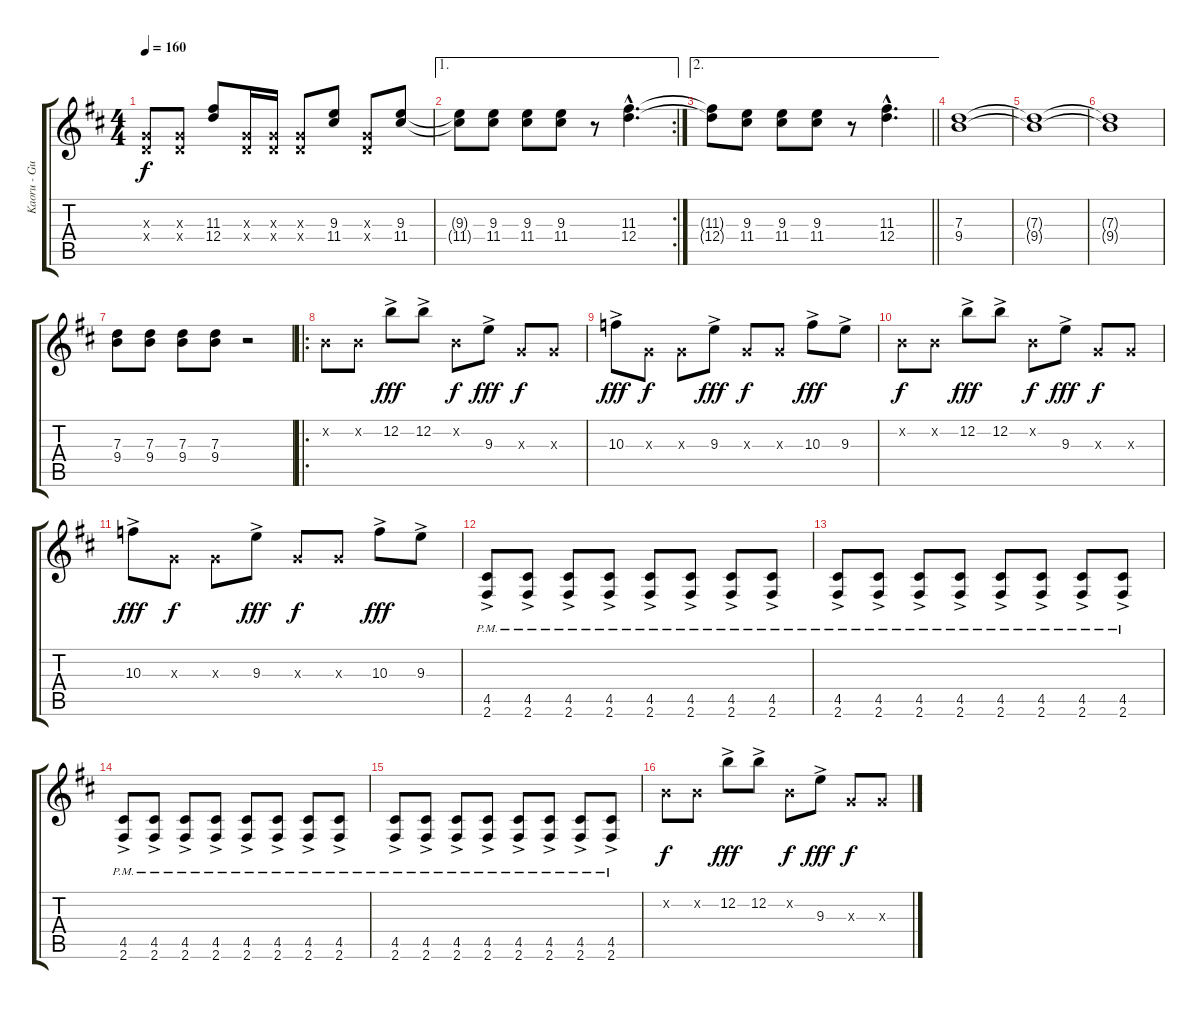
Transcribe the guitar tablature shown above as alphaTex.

\track ("Kaoru - Guitar 1" "Kaoru - Gu") {instrument distortionguitar}
\staff {score tabs}
\tuning (E4 B3 G3 D3 A2 E2) {hide}
\ts (4 4)
\tempo 160
\clef g2
\ks d
(0.3{x} 0.4{x}).8{dy f} (0.3{x} 0.4{x}).8 (11.3 12.4).8 (0.3{x} 0.4{x}).16 (0.3{x} 0.4{x}).16 (0.3{x} 0.4{x}).8 (9.3 11.4).8 (0.3{x} 0.4{x}).8 (9.3 11.4).8 |
\ae 1
\rc 2
(9.3{t} 11.4{t}).8 (9.3 11.4).8 (9.3 11.4).8 (9.3 11.4).8 r.8 (11.3{hac} 12.4{hac}).4{d} |
\ae 2
\barLineRight lightlight
(11.3{t} 12.4{t}).8 (9.3 11.4).8 (9.3 11.4).8 (9.3 11.4).8 r.8 (11.3{hac} 12.4{hac}).4{d} |
(7.3 9.4).1 |
(7.3{t} 9.4{t}).1 |
(7.3{t} 9.4{t}).1 |
(7.3 9.4).8 (7.3 9.4).8 (7.3 9.4).8 (7.3 9.4).8 r.2 |
\ro
0.2{x}.8 0.2{x}.8 12.2{ac}.8{dy fff} 12.2{ac}.8 0.2{x}.8{dy f} 9.3{ac}.8{dy fff} 0.3{x}.8{dy f} 0.3{x}.8 |
10.3{ac}.8{dy fff} 0.3{x}.8{dy f} 0.3{x}.8 9.3{ac}.8{dy fff} 0.3{x}.8{dy f} 0.3{x}.8 10.3{ac}.8{dy fff} 9.3{ac}.8 |
0.2{x}.8{dy f} 0.2{x}.8 12.2{ac}.8{dy fff} 12.2{ac}.8 0.2{x}.8{dy f} 9.3{ac}.8{dy fff} 0.3{x}.8{dy f} 0.3{x}.8 |
10.3{ac}.8{dy fff} 0.3{x}.8{dy f} 0.3{x}.8 9.3{ac}.8{dy fff} 0.3{x}.8{dy f} 0.3{x}.8 10.3{ac}.8{dy fff} 9.3{ac}.8 |
(4.5{ac pm} 2.6{ac pm}).8 (4.5{ac pm} 2.6{ac pm}).8 (4.5{pm} 2.6{ac pm}).8 (4.5{ac pm} 2.6{ac pm}).8 (4.5{ac pm} 2.6{ac pm}).8 (4.5{ac pm} 2.6{ac pm}).8 (4.5{ac pm} 2.6{ac pm}).8 (4.5{ac pm} 2.6{ac pm}).8 |
(4.5{ac pm} 2.6{ac pm}).8 (4.5{ac pm} 2.6{ac pm}).8 (4.5{pm} 2.6{ac pm}).8 (4.5{ac pm} 2.6{ac pm}).8 (4.5{ac pm} 2.6{ac pm}).8 (4.5{ac pm} 2.6{ac pm}).8 (4.5{ac pm} 2.6{ac pm}).8 (4.5{ac pm} 2.6{ac pm}).8 |
(4.5{ac pm} 2.6{ac pm}).8 (4.5{ac pm} 2.6{ac pm}).8 (4.5{pm} 2.6{ac pm}).8 (4.5{ac pm} 2.6{ac pm}).8 (4.5{ac pm} 2.6{ac pm}).8 (4.5{ac pm} 2.6{ac pm}).8 (4.5{ac pm} 2.6{ac pm}).8 (4.5{ac pm} 2.6{ac pm}).8 |
(4.5{ac pm} 2.6{ac pm}).8 (4.5{ac pm} 2.6{ac pm}).8 (4.5{pm} 2.6{ac pm}).8 (4.5{ac pm} 2.6{ac pm}).8 (4.5{ac pm} 2.6{ac pm}).8 (4.5{ac pm} 2.6{ac pm}).8 (4.5{ac pm} 2.6{ac pm}).8 (4.5{ac pm} 2.6{ac pm}).8 |
0.2{x}.8{dy f} 0.2{x}.8 12.2{ac}.8{dy fff} 12.2{ac}.8 0.2{x}.8{dy f} 9.3{ac}.8{dy fff} 0.3{x}.8{dy f} 0.3{x}.8
